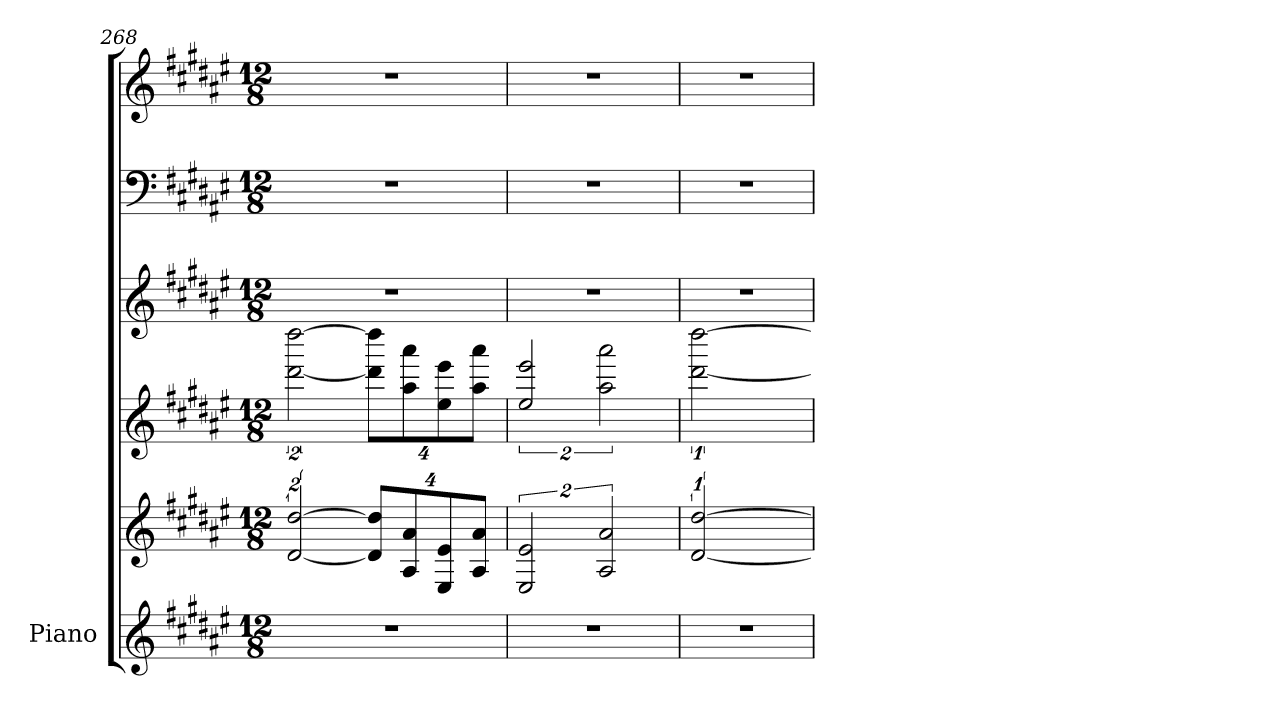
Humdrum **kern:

**kern	**kern	**kern	**kern	**kern	**kern
*part1	*part1	*part1	*part1	*part1	*part1
*staff6	*staff5	*staff4	*staff3	*staff2	*staff1
*I"Piano	*	*	*	*	*
*I'Pno	*	*	*	*	*
!!LO:LB:g=z
*clefG2	*clefG2	*clefG2	*clefG2	*clefF4	*clefG2
*k[f#c#g#d#a#e#]	*k[f#c#g#d#a#e#]	*k[f#c#g#d#a#e#]	*k[f#c#g#d#a#e#]	*k[f#c#g#d#a#e#]	*k[f#c#g#d#a#e#]
*M12/8	*M12/8	*M12/8	*M12/8	*M12/8	*M12/8
*MM250	*MM250	*MM250	*MM250	*MM250	*MM250
=268	=268	=268	=268	=268	=268
1.r	[4%3d#/ [4%3dd#/	[4%3ddd#\ [4%3dddd#\	1.r	1.r	1.r
.	16%3d#/] 16%3dd#/]L	16%3ddd#\] 16%3dddd#\]L	.	.	.
*	*	*	*	*	*MM200
.	16%3A#/ 16%3a#/	16%3aa#\ 16%3aaa#\	.	.	.
*	*	*	*	*	*MM250
.	16%3E#/ 16%3e#/	16%3ee#\ 16%3eee#\	.	.	.
*	*	*	*	*	*MM280
.	16%3A#/ 16%3a#/J	16%3aa#\ 16%3aaa#\J	.	.	.
=269	=269	=269	=269	=269	=269
*	*	*	*	*	*MM250
1.r	4%3E#/ 4%3e#/	4%3ee#/ 4%3eee#/	1.r	1.r	1.r
*	*	*	*	*	*MM200
.	4%3A#/ 4%3a#/	4%3aa#\ 4%3aaa#\	.	.	.
=270	=270	=270	=270	=270	=270
1.r	[2%3d# [2%3dd#	[2%3ddd# [2%3dddd#	1.r	1.r	1.r
=	=	=	=	=	=
*-	*-	*-	*-	*-	*-
